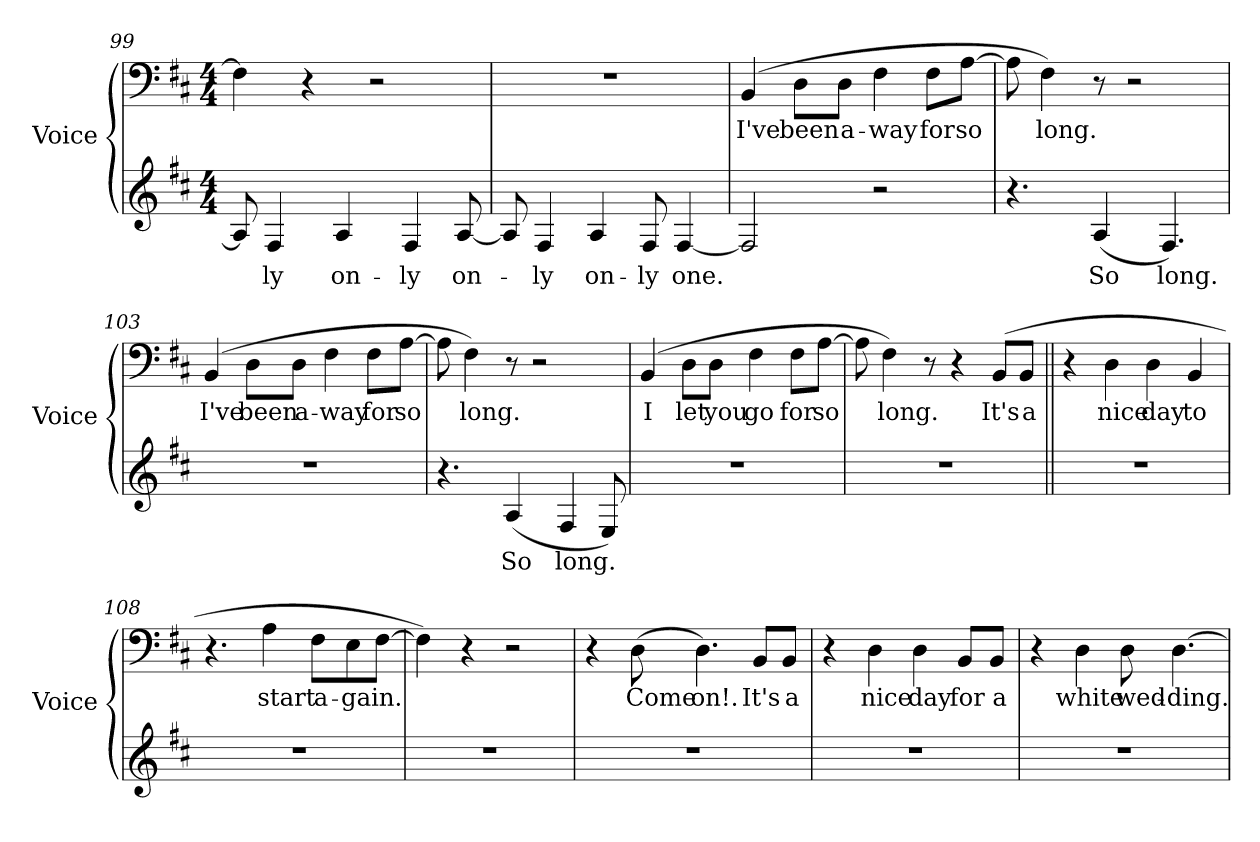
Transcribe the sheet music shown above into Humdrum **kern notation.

**kern	**text	**kern	**text
*part2	*part2	*part1	*part1
*staff2	*staff2	*staff1	*staff1
*I"Voice	*	*I"Voice	*
*I'Voice	*	*I'Voice	*
!!LO:LB:g=z
*clefG2	*	*clefF4	*
*k[f#c#]	*	*k[f#c#]	*
*b:	*	*b:	*
*M4/4	*	*M4/4	*
=99	=99	=99	=99
8Ai/]	.	4F#i\]	.
!	!LO:LY:b:color=#000000	!	!
4F#i/	-ly	.	.
.	.	4r	.
!	!LO:LY:b:color=#000000	!	!
4Ai/	on-	.	.
.	.	2r	.
!	!LO:LY:b:color=#000000	!	!
4F#i/	-ly	.	.
!	!LO:LY:b:color=#000000	!	!
[8Ai/	on-	.	.
=100	=100	=100	=100
8Ai/]	.	1r	.
!	!LO:LY:b:color=#000000	!	!
4F#i/	-ly	.	.
!	!LO:LY:b:color=#000000	!	!
4Ai/	on-	.	.
!	!LO:LY:b:color=#000000	!	!
8F#i/	-ly	.	.
!	!LO:LY:b:color=#000000	!	!
[4F#i/	one.	.	.
=101	=101	=101	=101
!	!	!	!LO:LY:b:color=#000000
2F#i/]	.	(4BBi/	I've
!	!	!	!LO:LY:b:color=#000000
.	.	8Di\L	been
!	!	!	!LO:LY:b:color=#000000
.	.	8Di\J	a-
!	!	!	!LO:LY:b:color=#000000
2r	.	4F#i\	-way
!	!	!	!LO:LY:b:color=#000000
.	.	8F#i\L	for
!	!	!	!LO:LY:b:color=#000000
.	.	[8Ai\J	so
=102	=102	=102	=102
4.r	.	8Ai\]	.
!	!	!	!LO:LY:b:color=#000000
.	.	4F#i\)	long.
!	!LO:LY:b:color=#000000	!	!
(4Ai/	So	8r	.
.	.	2r	.
!	!LO:LY:b:color=#000000	!	!
4.F#i/)	long.	.	.
!!LO:LB:g=z
=103	=103	=103	=103
!	!	!	!LO:LY:b:color=#000000
1r	.	(4BBi/	I've
!	!	!	!LO:LY:b:color=#000000
.	.	8Di\L	been
!	!	!	!LO:LY:b:color=#000000
.	.	8Di\J	a-
!	!	!	!LO:LY:b:color=#000000
.	.	4F#i\	-way
!	!	!	!LO:LY:b:color=#000000
.	.	8F#i\L	for
!	!	!	!LO:LY:b:color=#000000
.	.	[8Ai\J	so
=104	=104	=104	=104
4.r	.	8Ai\]	.
!	!	!	!LO:LY:b:color=#000000
.	.	4F#i\)	long.
!	!LO:LY:b:color=#000000	!	!
(4Ai/	So	8r	.
.	.	2r	.
!	!LO:LY:b:color=#000000	!	!
4F#i/	long.	.	.
8Ei/)	.	.	.
=105	=105	=105	=105
!	!	!	!LO:LY:b:color=#000000
1r	.	(4BBi/	I
!	!	!	!LO:LY:b:color=#000000
.	.	8Di\L	let
!	!	!	!LO:LY:b:color=#000000
.	.	8Di\J	you
!	!	!	!LO:LY:b:color=#000000
.	.	4F#i\	go
!	!	!	!LO:LY:b:color=#000000
.	.	8F#i\L	for
!	!	!	!LO:LY:b:color=#000000
.	.	[8Ai\J	so
=106	=106	=106	=106
1r	.	8Ai\]	.
!	!	!	!LO:LY:b:color=#000000
.	.	4F#i\)	long.
.	.	8r	.
.	.	4r	.
!	!	!	!LO:LY:b:color=#000000
.	.	(8BBi/L	It's
!	!	!	!LO:LY:b:color=#000000
.	.	8BBi/J	a
!!LO:LB:g=z
=107||	=107||	=107||	=107||
1r	.	4r	.
!	!	!	!LO:LY:b:color=#000000
.	.	4Di\	nice
!	!	!	!LO:LY:b:color=#000000
.	.	4Di\	day
!	!	!	!LO:LY:b:color=#000000
.	.	4BBi/	to
=108	=108	=108	=108
1r	.	4.r	.
!	!	!	!LO:LY:b:color=#000000
.	.	4Ai\	start
!	!	!	!LO:LY:b:color=#000000
.	.	8F#i\L	a-
!	!	!	!LO:LY:b:color=#000000
.	.	8Ei\	-gain.
.	.	[8F#i\J	.
=109	=109	=109	=109
1r	.	4F#i\])	.
.	.	4r	.
.	.	2r	.
=110	=110	=110	=110
1r	.	4r	.
!	!	!	!LO:LY:b:color=#000000
.	.	(8Di\	Come
!	!	!	!LO:LY:b:color=#000000
.	.	4.Di\)	on!.
!	!	!	!LO:LY:b:color=#000000
.	.	8BBi/L	It's
!	!	!	!LO:LY:b:color=#000000
.	.	8BBi/J	a
=111	=111	=111	=111
1r	.	4r	.
!	!	!	!LO:LY:b:color=#000000
.	.	4Di\	nice
!	!	!	!LO:LY:b:color=#000000
.	.	4Di\	day
!	!	!	!LO:LY:b:color=#000000
.	.	8BBi/L	for
!	!	!	!LO:LY:b:color=#000000
.	.	8BBi/J	a
!!LO:PB:g=z
=112	=112	=112	=112
1r	.	4r	.
!	!	!	!LO:LY:b:color=#000000
.	.	4Di\	white
!	!	!	!LO:LY:b:color=#000000
.	.	8Di\	wed-
!	!	!	!LO:LY:b:color=#000000
.	.	[4.Di\	-ding.
=	=	=	=
*-	*-	*-	*-
